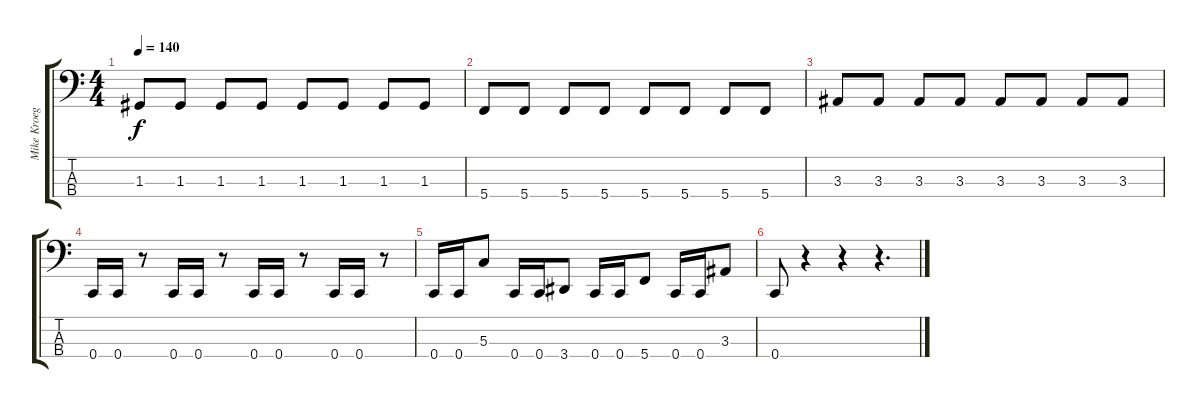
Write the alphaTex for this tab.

\track ("Mike Kroeger" "Mike Kroeg") {instrument electricbassfinger}
\staff {score tabs}
\tuning (F2 C2 G1 C1) {hide}
\ts (4 4)
\tempo 140
\clef f4
\ks c
1.3.8{dy f} 1.3.8 1.3.8 1.3.8 1.3.8 1.3.8 1.3.8 1.3.8 |
5.4.8 5.4.8 5.4.8 5.4.8 5.4.8 5.4.8 5.4.8 5.4.8 |
3.3.8 3.3.8 3.3.8 3.3.8 3.3.8 3.3.8 3.3.8 3.3.8 |
0.4.16 0.4.16 r.8 0.4.16 0.4.16 r.8 0.4.16 0.4.16 r.8 0.4.16 0.4.16 r.8 |
0.4.16 0.4.16 5.3.8 0.4.16 0.4.16 3.4.8 0.4.16 0.4.16 5.4.8 0.4.16 0.4.16 3.3.8 |
0.4.8 r.4 r.4 r.4{d}
